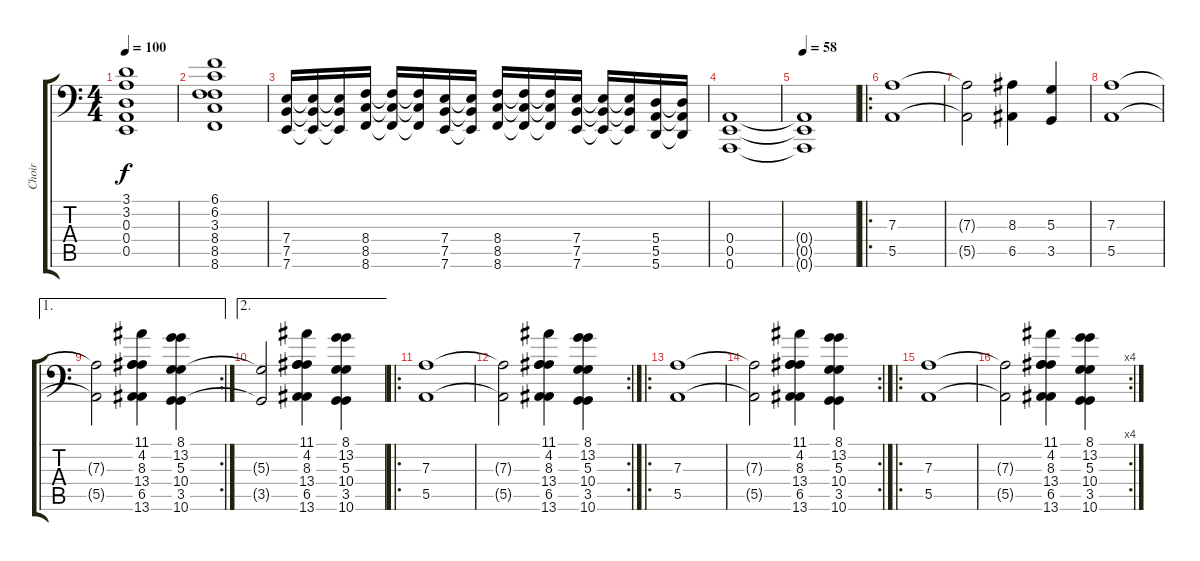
\track ("Choir" "Choir") {instrument choiraahs}
\staff {score tabs}
\tuning (B3 Gb3 D3 A2 E2 A1) {hide}
\ts (4 4)
\tempo 100
\clef f4
\ks c
(3.1{t} 3.2{t} 0.3{t} 0.4{t} 0.5{t}).1{dy f} |
(6.1 6.2 3.3 8.4 8.5 8.6).1 |
(7.4 7.5 7.6).16 (7.4{t} 7.5{t} 7.6{t}).16 (7.4{t} 7.5{t} 7.6{t}).16 (8.4 8.5 8.6).16 (8.4{t} 8.5{t} 8.6{t}).16 (8.4{t} 8.5{t} 8.6{t}).16 (7.4 7.5 7.6).16 (7.4{t} 7.5{t} 7.6{t}).16 (8.4 8.5 8.6).16 (8.4{t} 8.5{t} 8.6{t}).16 (8.4{t} 8.5{t} 8.6{t}).16 (7.4 7.5 7.6).16 (7.4{t} 7.5{t} 7.6{t}).16 (7.4{t} 7.5{t} 7.6{t}).16 (5.4 5.5 5.6).16 (5.4{t} 5.5{t} 5.6{t}).16 |
(0.4 0.5 0.6).1 |
\tempo 58
(0.4{t} 0.5{t} 0.6{t}).1 |
\ro
(7.3 5.5).1 |
(7.3{t} 5.5{t}).2 (8.3 6.5).4 (5.3 3.5).4 |
(7.3 5.5).1 |
\ae 1
\rc 2
(7.3{t} 5.5{t}).2 (11.1 4.2 8.3 13.4 6.5 13.6).4 (8.1 13.2 5.3 10.4 3.5 10.6).4 |
\ae 2
(5.3{t} 3.5{t}).2 (11.1 4.2 8.3 13.4 6.5 13.6).4 (8.1 13.2 5.3 10.4 3.5 10.6).4 |
\ro
(7.3 5.5).1 |
\rc 2
(7.3{t} 5.5{t}).2 (11.1 4.2 8.3 13.4 6.5 13.6).4 (8.1 13.2 5.3 10.4 3.5 10.6).4 |
\ro
(7.3 5.5).1 |
\rc 2
(7.3{t} 5.5{t}).2 (11.1 4.2 8.3 13.4 6.5 13.6).4 (8.1 13.2 5.3 10.4 3.5 10.6).4 |
\ro
(7.3 5.5).1 |
\rc 4
(7.3{t} 5.5{t}).2 (11.1 4.2 8.3 13.4 6.5 13.6).4 (8.1 13.2 5.3 10.4 3.5 10.6).4
